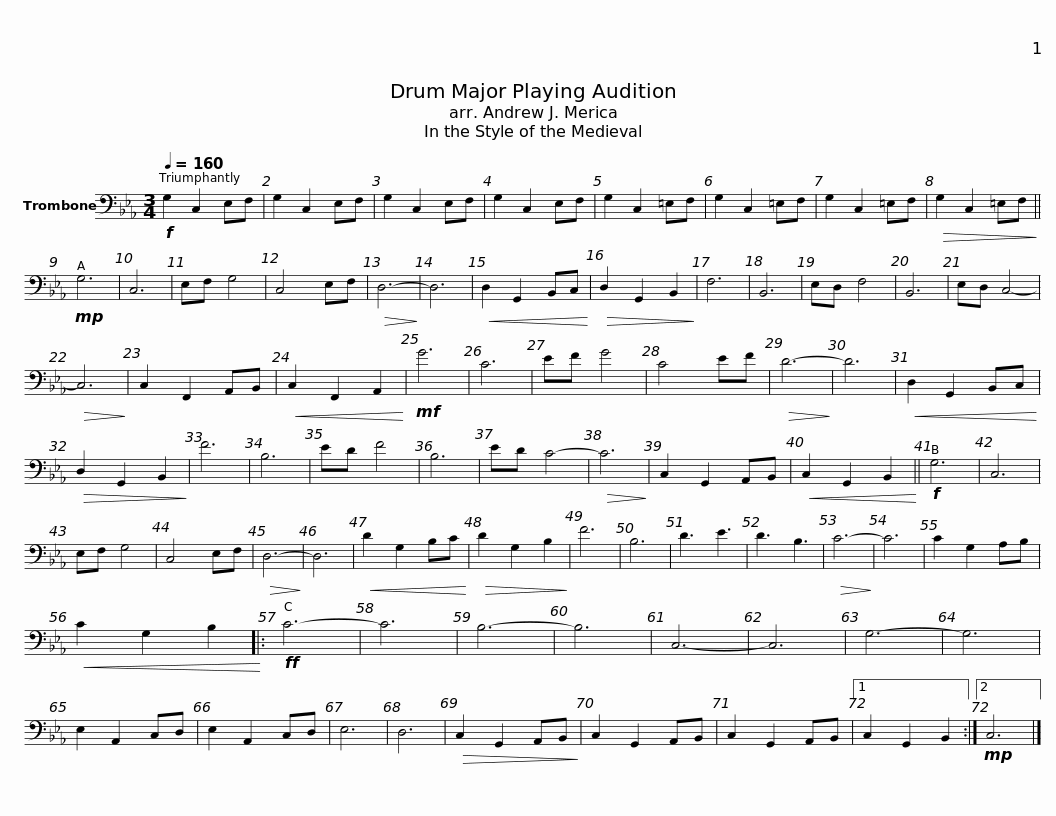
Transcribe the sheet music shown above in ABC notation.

X:1
L:1/8
Q:1/4=160
M:3/4
I:linebreak $
K:Eb
V:1 bass
V:1
!f! G,2 C,2 E,F, | G,2 C,2 E,F, | G,2 C,2 E,F, | G,2 C,2 E,F, | G,2 C,2 =E,F, | %5
 G,2 C,2 =E,F, | G,2 C,2 =E,F, |!>(! G,2 C,2 =E,F,!>)! ||$!mp! G,6 | C,6 | %10
 E,F, G,4 | C,4 E,F, |!>(! D,6-!>)! | D,6 |!<(! D,2 G,,2 B,,C,!<)! | %15
!>(! D,2 G,,2 B,,2!>)! | F,6 | B,,6 | E,D, F,4 | B,,6 | %20
 E,D, C,4- |!>(! C,6!>)! |$ C,2 F,,2 A,,B,, |!<(! C,2 F,,2 A,,2!<)! |!mf! G6 | %25
 C6 | EF G4 | C4 EF |!>(! D6-!>)! | D6 | %30
!<(! D,2 G,,2 B,,C,!<)! |!>(! D,2 G,,2 B,,2!>)! | F6 | B,6 |$ ED F4 | %35
 B,6 | ED C4- |!>(! C6!>)! | C,2 G,,2 A,,B,, |!<(! C,2 G,,2 B,,2!<)! || %40
!f! G,6 | C,6 | E,F, G,4 | C,4 E,F, |!>(! D,6-!>)! | %45
 D,6 |!<(! D2 G,2 B,C!<)! |$!>(! D2 G,2 B,2!>)! | F6 | B,6 | %50
 D3 E3 | D3 B,3 |!>(! C6-!>)! | C6 | C2 G,2 A,B, | %55
!<(! C2 G,2 B,2!<)! |:!ff! C6- | C6 | B,6- | B,6 | %60
 C,6- | C,6 |$ G,6- | G,6 | E,2 A,,2 C,D, | %65
 E,2 A,,2 C,D, | E,6 | D,6 |!>(! C,2 G,,2 A,,B,,!>)! | C,2 G,,2 A,,B,, | %70
 C,2 G,,2 A,,B,, |1 C,2 G,,2 B,,2 :|2!mp! C,6 |] %73
